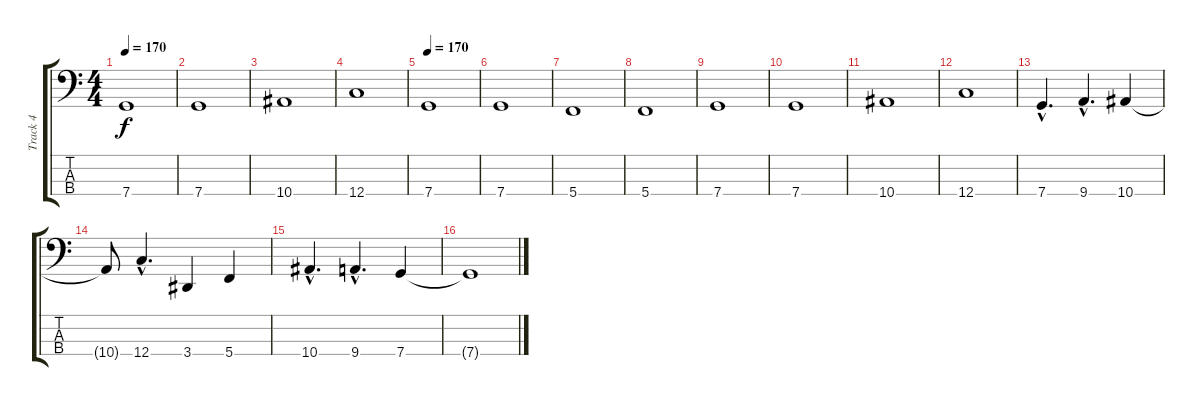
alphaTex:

\track ("Track 4" "Track 4") {instrument electricbasspick}
\staff {score tabs}
\tuning (F2 C2 G1 C1) {hide}
\ts (4 4)
\tempo 170
\clef f4
\ks c
7.4.1{dy f} |
7.4.1 |
10.4.1 |
12.4.1 |
\tempo 170
7.4.1 |
7.4.1 |
5.4.1 |
5.4.1 |
7.4.1 |
7.4.1 |
10.4.1 |
12.4.1 |
7.4{hac}.4{d} 9.4{hac}.4{d} 10.4.4 |
10.4{t}.8 12.4{hac}.4{d} 3.4.4 5.4.4 |
10.4{hac}.4{d} 9.4{hac}.4{d} 7.4.4 |
7.4{t}.1
